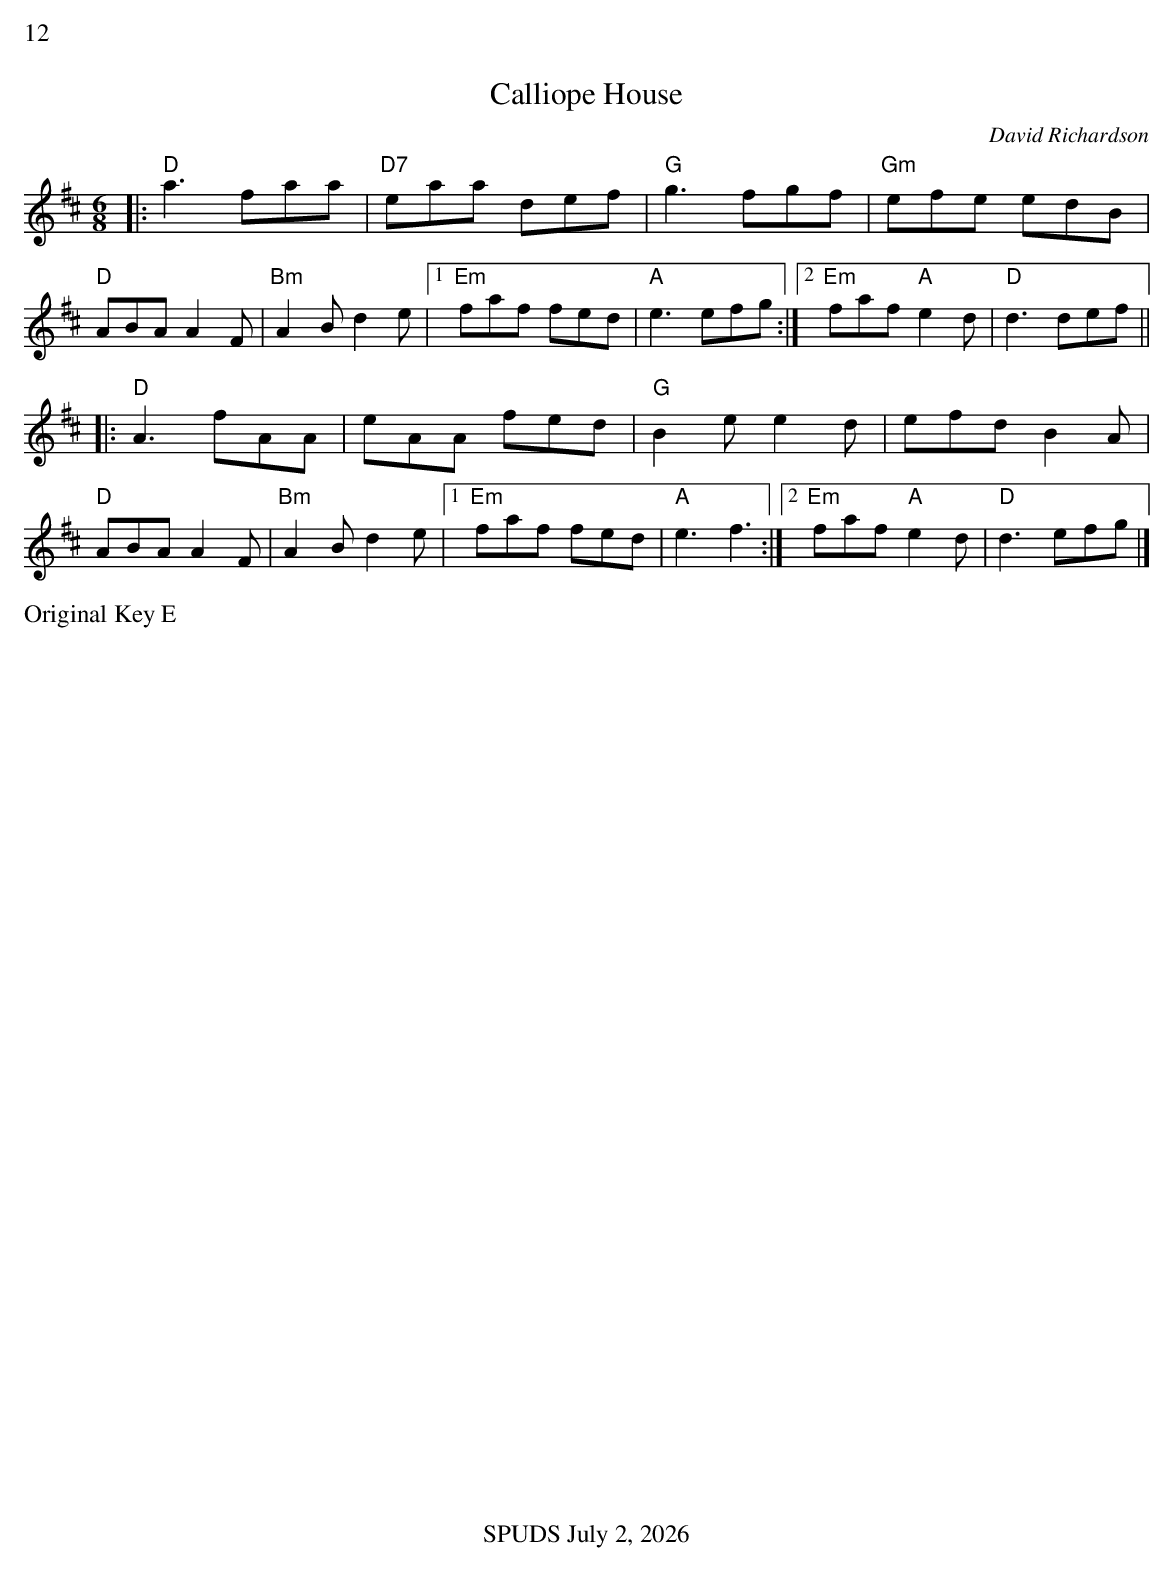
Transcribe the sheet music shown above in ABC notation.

X:1
%%text 12
T: Calliope House
C: David Richardson
M: 6/8
L: 1/8
K: D
|:  "D"a3 faa | "D7"eaa def | "G"g3 fgf| "Gm"efe edB |
"D"ABA A2F | "Bm"A2B d2e |1 "Em"faf fed | "A"e3 efg :|2 "Em"faf "A"e2d | "D"d3 def ||
|:  "D"A3 fAA | eAA fed | "G"B2e e2d | efd B2A |
"D"ABA A2F |"Bm" A2B d2e |1 "Em"faf fed | "A"e3 f3 :|2 "Em"faf "A"e2d | "D"d3efg |]
